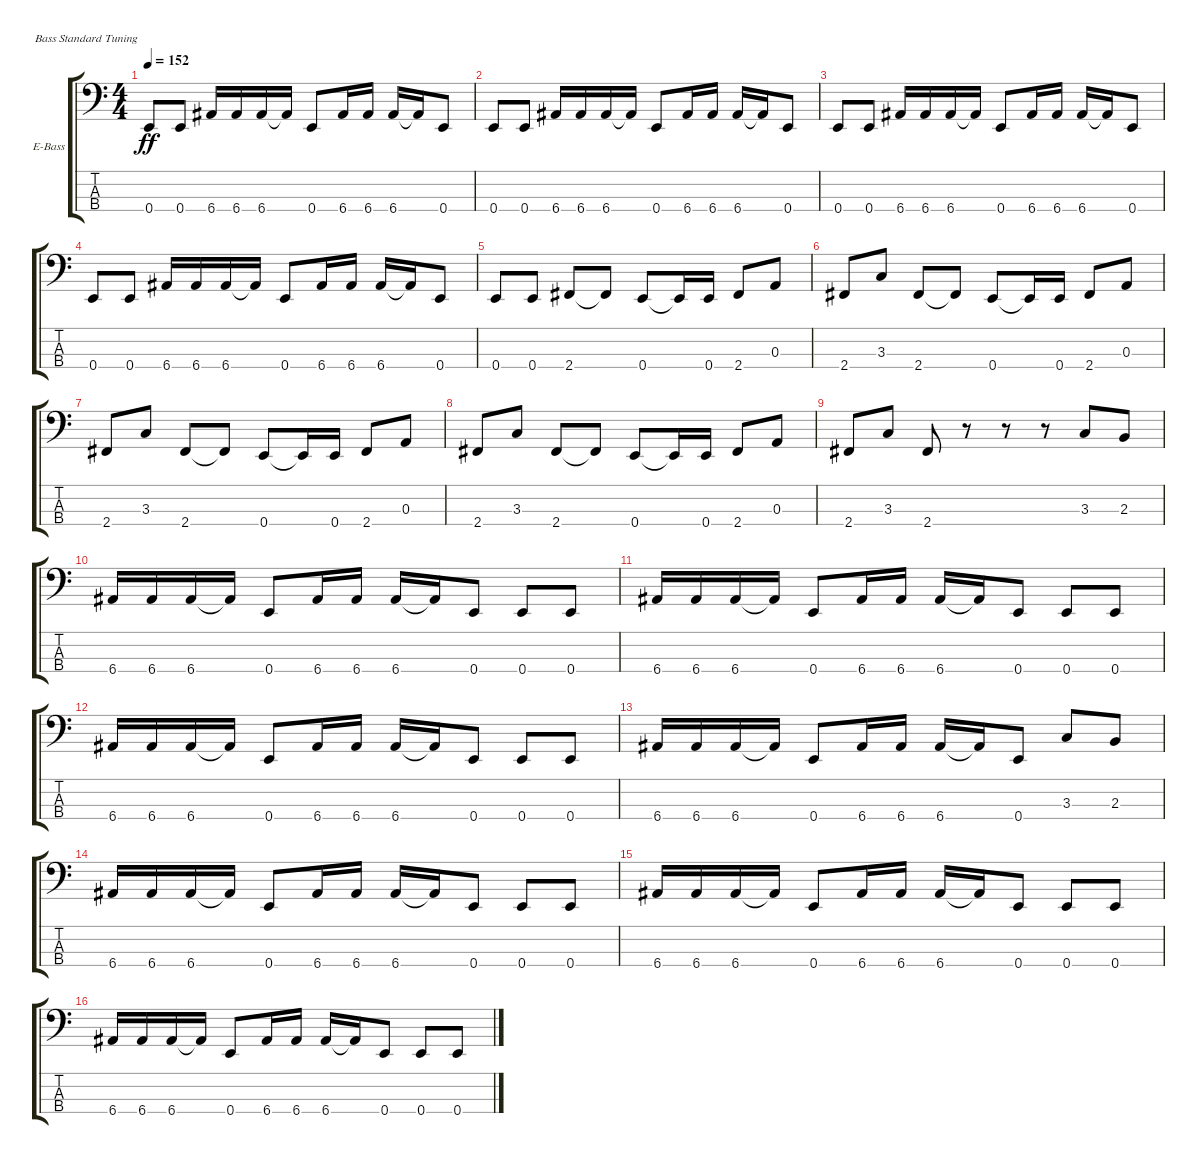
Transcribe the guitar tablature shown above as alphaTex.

\defaultSystemsLayout 4
\bracketExtendMode groupsimilarinstruments
\firstSystemTrackNameOrientation horizontal
\otherSystemsTrackNameOrientation horizontal
\track ("Electric Bass" "E-Bass") {instrument electricbassfinger}
\staff {score tabs}
\tuning (G2 D2 A1 E1)
\ts (4 4)
\tempo 152
\clef f4
\ks c
0.4.8{dy ff} 0.4.8 6.4.16 6.4.16 6.4.16 6.4{t}.16 0.4.8 6.4.16 6.4.16 6.4.16 6.4{t}.16 0.4.8 |
0.4.8 0.4.8 6.4.16 6.4.16 6.4.16 6.4{t}.16 0.4.8 6.4.16 6.4.16 6.4.16 6.4{t}.16 0.4.8 |
0.4.8 0.4.8 6.4.16 6.4.16 6.4.16 6.4{t}.16 0.4.8 6.4.16 6.4.16 6.4.16 6.4{t}.16 0.4.8 |
0.4.8 0.4.8 6.4.16 6.4.16 6.4.16 6.4{t}.16 0.4.8 6.4.16 6.4.16 6.4.16 6.4{t}.16 0.4.8 |
0.4.8 0.4.8 2.4.8 2.4{t}.8 0.4.8 0.4{t}.16 0.4.16 2.4.8 0.3.8 |
2.4.8 3.3.8 2.4.8 2.4{t}.8 0.4.8 0.4{t}.16 0.4.16 2.4.8 0.3.8 |
2.4.8 3.3.8 2.4.8 2.4{t}.8 0.4.8 0.4{t}.16 0.4.16 2.4.8 0.3.8 |
2.4.8 3.3.8 2.4.8 2.4{t}.8 0.4.8 0.4{t}.16 0.4.16 2.4.8 0.3.8 |
2.4.8 3.3.8 2.4.8 r.8 r.8 r.8 3.3.8 2.3.8 |
6.4.16 6.4.16 6.4.16 6.4{t}.16 0.4.8 6.4.16 6.4.16 6.4.16 6.4{t}.16 0.4.8 0.4.8 0.4.8 |
6.4.16 6.4.16 6.4.16 6.4{t}.16 0.4.8 6.4.16 6.4.16 6.4.16 6.4{t}.16 0.4.8 0.4.8 0.4.8 |
6.4.16 6.4.16 6.4.16 6.4{t}.16 0.4.8 6.4.16 6.4.16 6.4.16 6.4{t}.16 0.4.8 0.4.8 0.4.8 |
6.4.16 6.4.16 6.4.16 6.4{t}.16 0.4.8 6.4.16 6.4.16 6.4.16 6.4{t}.16 0.4.8 3.3.8 2.3.8 |
6.4.16 6.4.16 6.4.16 6.4{t}.16 0.4.8 6.4.16 6.4.16 6.4.16 6.4{t}.16 0.4.8 0.4.8 0.4.8 |
6.4.16 6.4.16 6.4.16 6.4{t}.16 0.4.8 6.4.16 6.4.16 6.4.16 6.4{t}.16 0.4.8 0.4.8 0.4.8 |
6.4.16 6.4.16 6.4.16 6.4{t}.16 0.4.8 6.4.16 6.4.16 6.4.16 6.4{t}.16 0.4.8 0.4.8 0.4.8
